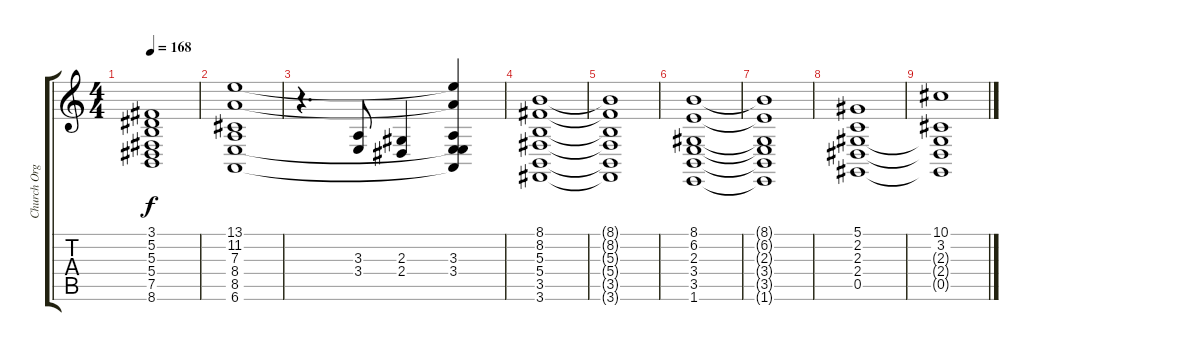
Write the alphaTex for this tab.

\track ("Church Organ" "Church Org") {instrument churchorgan}
\staff {score tabs}
\tuning (Eb4 Bb3 Gb3 Db3 Ab2 Eb2) {hide}
\ts (4 4)
\tempo 168
\clef g2
\ks c
(3.1 5.2 5.3 5.4 7.5 8.6).1{dy f} |
(13.1 11.2 7.3 8.4 8.5 6.6).1 |
r.4{d} (3.3 3.4).8 (2.3 2.4).4 (13.1{t} 11.2{t} 3.3 3.4 8.5{t} 6.6{t}).4 |
(8.1 8.2 5.3 5.4 3.5 3.6).1 |
(8.1{t} 8.2{t} 5.3{t} 5.4{t} 3.5{t} 3.6{t}).1 |
(8.1 6.2 2.3 3.4 3.5 1.6).1 |
(8.1{t} 6.2{t} 2.3{t} 3.4{t} 3.5{t} 1.6{t}).1 |
(5.1 2.2 2.3 2.4 0.5).1 |
(10.1 3.2 2.3{t} 2.4{t} 0.5{t}).1
